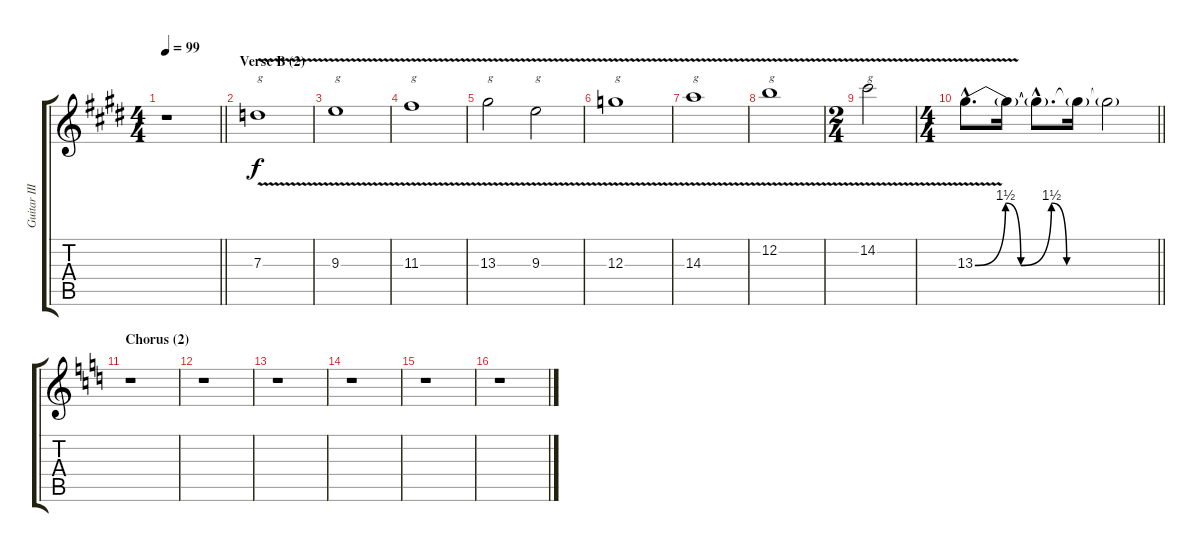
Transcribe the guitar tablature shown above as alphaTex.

\track ("Guitar III" "Guitar III") {instrument distortionguitar}
\staff {score tabs}
\tuning (E4 B3 G3 D3 A2 E2) {hide}
\ts (4 4)
\tempo 99
\clef g2
\barLineRight lightlight
\ks c#minor
r.1{dy f} |
\section ("" "Verse B (2)")
7.3{v}.1{txt "g"} |
9.3{v}.1{txt "g"} |
11.3{v}.1{txt "g"} |
13.3{v}.2{txt "g"} 9.3{v}.2{txt "g"} |
12.3{v}.1{txt "g"} |
14.3{v}.1{txt "g"} |
12.2{v}.1{txt "g"} |
\ts (2 4)
14.2{v}.2{txt "g"} |
\ts (4 4)
\barLineRight lightlight
13.3{be (custom 0 0 10 6 15 0 25 6 30 0 60 0) v hac}.8{d} 13.3{t}.16 13.3{hac t}.8{d} 13.3{t}.16 13.3{t}.2 |
\section ("" "Chorus (2)")
\ks c
r.1 |
r.1 |
r.1 |
r.1 |
r.1 |
r.1
